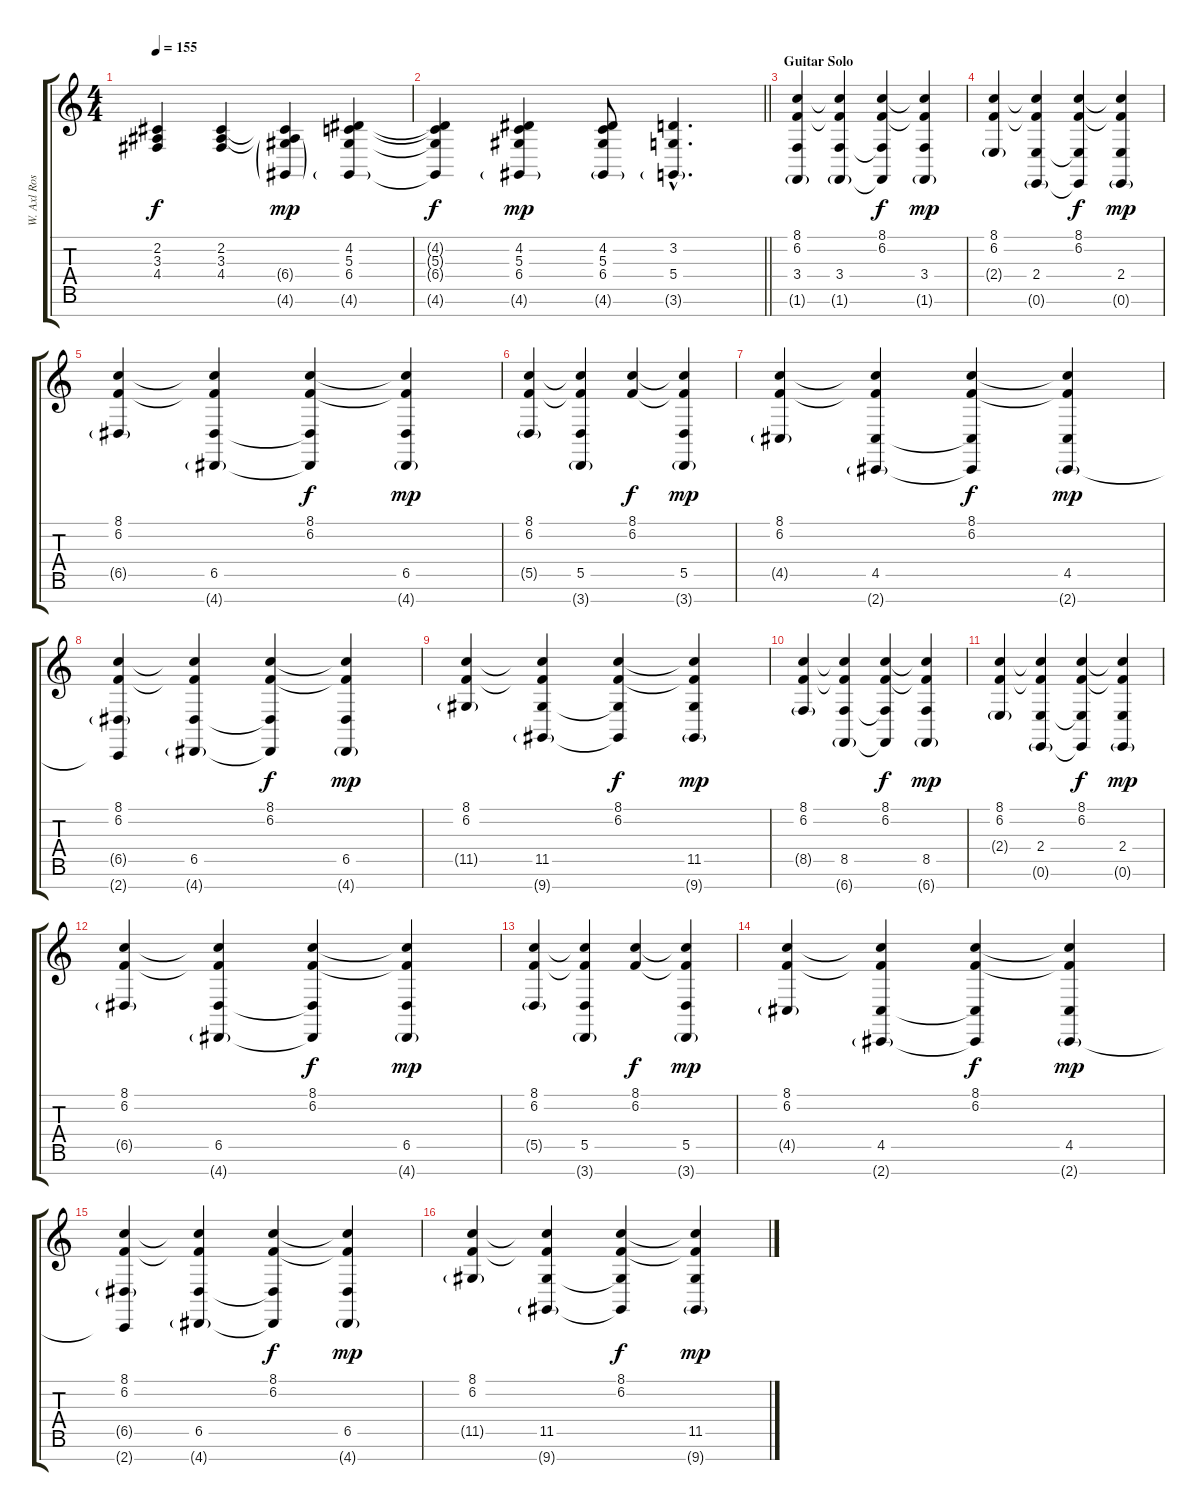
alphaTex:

\track ("W. Axl Rose (Piano)" "W. Axl Ros") {instrument acousticgrandpiano}
\staff {score tabs}
\tuning (E4 B3 G3 D3 A2 E2 B1) {hide}
\ts (4 4)
\tempo 155
\clef g2
\ks c
(2.2 3.3 4.4).4{dy f} (2.2 3.3 4.4).4 (2.2{t} 3.3{t} 6.4{g} 4.6{g}).4{dy mp} (4.2 5.3 6.4 4.6{g}).4 |
\barLineRight lightlight
(4.2{t} 5.3{t} 6.4{t} 4.6{t}).4{dy f} (4.2 5.3 6.4 4.6{g}).4{dy mp} (4.2 5.3 6.4 4.6{g}).8 (3.2{hac} 5.4{hac} 3.6{g hac}).4{d} |
\section ("" "Guitar Solo")
(8.1 6.2 3.4 1.6{g}).4 (8.1{t} 6.2{t} 3.4 1.6{g}).4 (8.1 6.2 3.4{t} 1.6{t}).4{dy f} (8.1{t} 6.2{t} 3.4 1.6{g}).4{dy mp} |
(8.1 6.2 2.4{g}).4 (8.1{t} 6.2{t} 2.4 0.6{g}).4 (8.1 6.2 2.4{t} 0.6{t}).4{dy f} (8.1{t} 6.2{t} 2.4 0.6{g}).4{dy mp} |
(8.1 6.2 6.5{g}).4 (8.1{t} 6.2{t} 6.5 4.7{g}).4 (8.1 6.2 6.5{t} 4.7{t}).4{dy f} (8.1{t} 6.2{t} 6.5 4.7{g}).4{dy mp} |
(8.1 6.2 5.5{g}).4 (8.1{t} 6.2{t} 5.5 3.7{g}).4 (8.1 6.2).4{dy f} (8.1{t} 6.2{t} 5.5 3.7{g}).4{dy mp} |
(8.1 6.2 4.5{g}).4 (8.1{t} 6.2{t} 4.5 2.7{g}).4 (8.1 6.2 4.5{t} 2.7{t}).4{dy f} (8.1{t} 6.2{t} 4.5 2.7{g}).4{dy mp} |
(8.1 6.2 6.5{g} 2.7{t}).4 (8.1{t} 6.2{t} 6.5 4.7{g}).4 (8.1 6.2 6.5{t} 4.7{t}).4{dy f} (8.1{t} 6.2{t} 6.5 4.7{g}).4{dy mp} |
(8.1 6.2 11.5{g}).4 (8.1{t} 6.2{t} 11.5 9.7{g}).4 (8.1 6.2 11.5{t} 9.7{t}).4{dy f} (8.1{t} 6.2{t} 11.5 9.7{g}).4{dy mp} |
(8.1 6.2 8.5{g}).4 (8.1{t} 6.2{t} 8.5 6.7{g}).4 (8.1 6.2 8.5{t} 6.7{t}).4{dy f} (8.1{t} 6.2{t} 8.5 6.7{g}).4{dy mp} |
(8.1 6.2 2.4{g}).4 (8.1{t} 6.2{t} 2.4 0.6{g}).4 (8.1 6.2 2.4{t} 0.6{t}).4{dy f} (8.1{t} 6.2{t} 2.4 0.6{g}).4{dy mp} |
(8.1 6.2 6.5{g}).4 (8.1{t} 6.2{t} 6.5 4.7{g}).4 (8.1 6.2 6.5{t} 4.7{t}).4{dy f} (8.1{t} 6.2{t} 6.5 4.7{g}).4{dy mp} |
(8.1 6.2 5.5{g}).4 (8.1{t} 6.2{t} 5.5 3.7{g}).4 (8.1 6.2).4{dy f} (8.1{t} 6.2{t} 5.5 3.7{g}).4{dy mp} |
(8.1 6.2 4.5{g}).4 (8.1{t} 6.2{t} 4.5 2.7{g}).4 (8.1 6.2 4.5{t} 2.7{t}).4{dy f} (8.1{t} 6.2{t} 4.5 2.7{g}).4{dy mp} |
(8.1 6.2 6.5{g} 2.7{t}).4 (8.1{t} 6.2{t} 6.5 4.7{g}).4 (8.1 6.2 6.5{t} 4.7{t}).4{dy f} (8.1{t} 6.2{t} 6.5 4.7{g}).4{dy mp} |
(8.1 6.2 11.5{g}).4 (8.1{t} 6.2{t} 11.5 9.7{g}).4 (8.1 6.2 11.5{t} 9.7{t}).4{dy f} (8.1{t} 6.2{t} 11.5 9.7{g}).4{dy mp}
